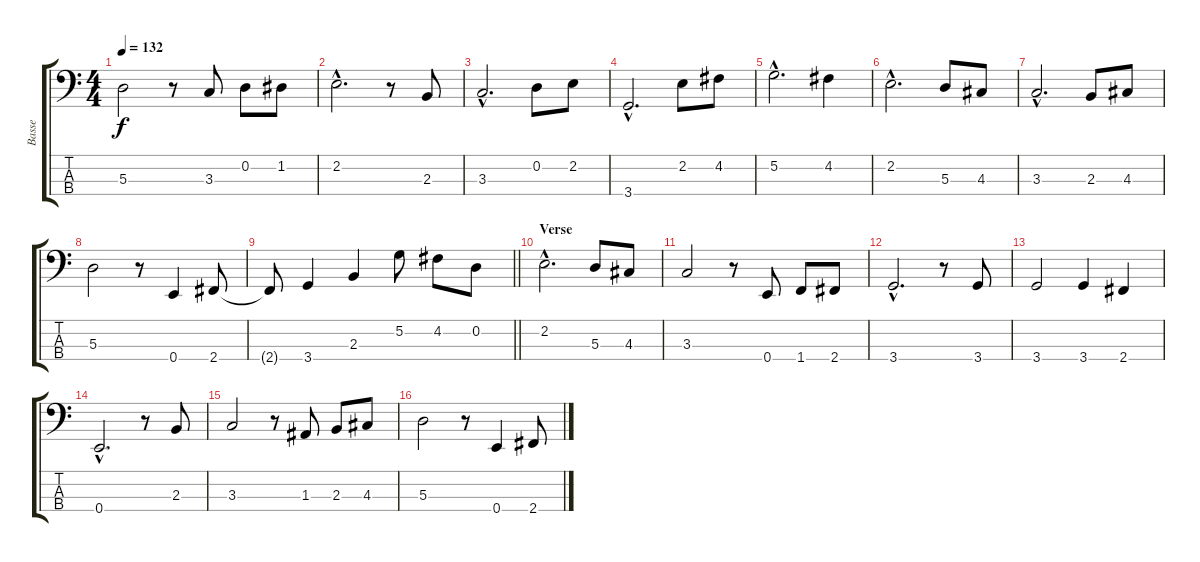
\track ("Basse" "Basse") {instrument electricbassfinger}
\staff {score tabs}
\tuning (G2 D2 A1 E1) {hide}
\ts (4 4)
\tempo 132
\clef f4
\ks c
5.3.2{dy f} r.8 3.3.8 0.2.8 1.2.8 |
2.2{hac}.2{d} r.8 2.3.8 |
3.3{hac}.2{d} 0.2.8 2.2.8 |
3.4{hac}.2{d} 2.2.8 4.2.8 |
5.2{hac}.2{d} 4.2.4 |
2.2{hac}.2{d} 5.3.8 4.3.8 |
3.3{hac}.2{d} 2.3.8 4.3.8 |
5.3.2 r.8 0.4.4 2.4.8 |
\barLineRight lightlight
2.4{t}.8 3.4.4 2.3.4 5.2.8 4.2.8 0.2.8 |
\section ("" "Verse")
2.2{hac}.2{d} 5.3.8 4.3.8 |
3.3.2 r.8 0.4.8 1.4.8 2.4.8 |
3.4{hac}.2{d} r.8 3.4.8 |
3.4.2 3.4.4 2.4.4 |
0.4{hac}.2{d} r.8 2.3.8 |
3.3.2 r.8 1.3.8 2.3.8 4.3.8 |
5.3.2 r.8 0.4.4 2.4.8
